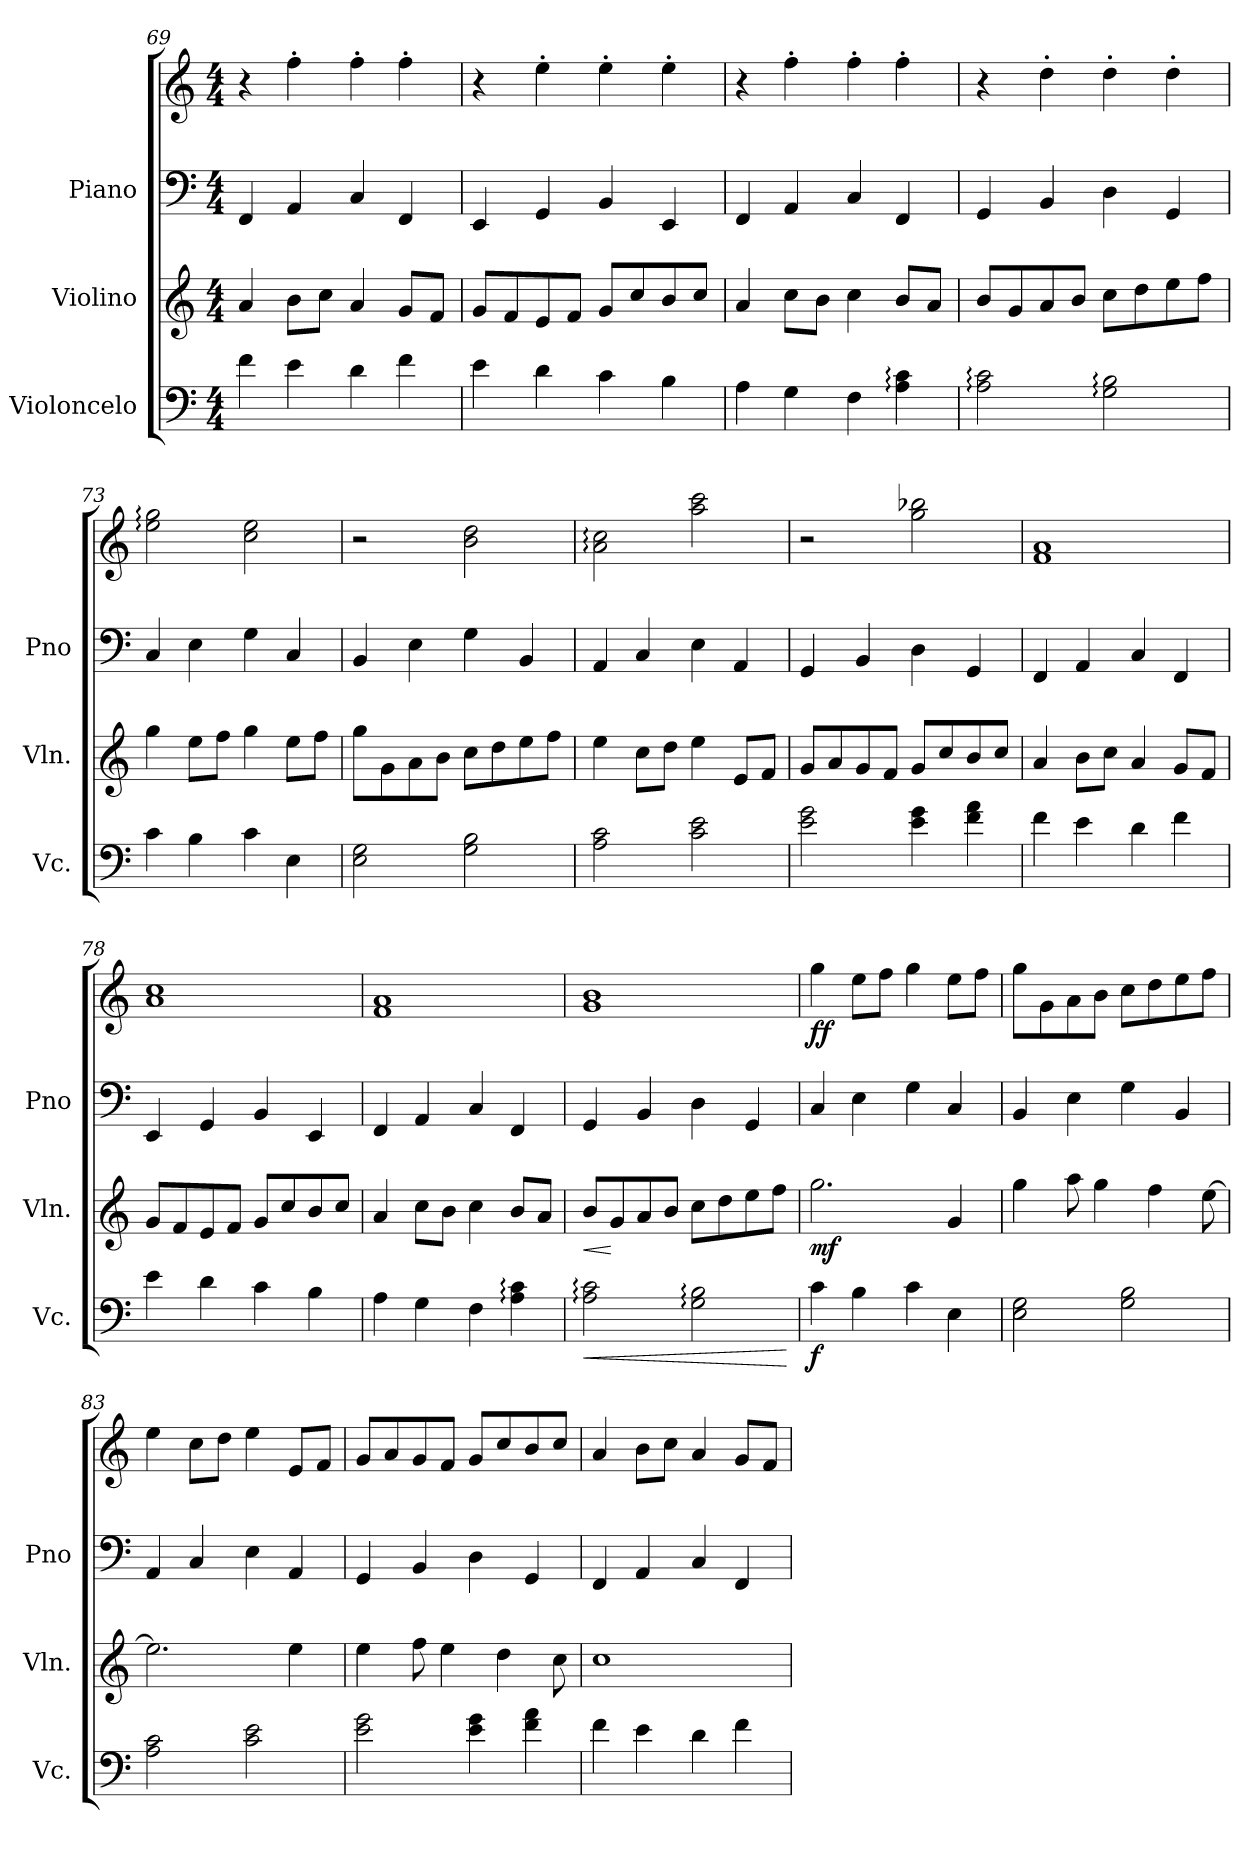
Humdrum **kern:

**kern	**dynam	**kern	**dynam	**kern	**kern	**dynam
*part3	*part3	*part2	*part2	*part1	*part1	*part1
*staff4	*staff4	*staff3	*staff3	*staff2	*staff1	*staff1/2
*I"Violoncelo	*	*I"Violino	*	*I"Piano	*	*
*I'Vc.	*	*I'Vln.	*	*I'Pno	*	*
*clefF4	*	*clefG2	*	*clefF4	*clefG2	*
*k[]	*	*k[]	*	*k[]	*k[]	*
*M4/4	*	*M4/4	*	*M4/4	*M4/4	*
=69	=69	=69	=69	=69	=69	=69
4f\	.	4a/	.	4FF/	4r	.
4e\	.	8b\L	.	4AA/	4ff'\	.
.	.	8cc\J	.	.	.	.
4d\	.	4a/	.	4C/	4ff'\	.
4f\	.	8g/L	.	4FF/	4ff'\	.
.	.	8f/J	.	.	.	.
!!LO:LB:g=z
=70	=70	=70	=70	=70	=70	=70
4e\	.	8g/L	.	4EE/	4r	.
.	.	8f/	.	.	.	.
4d\	.	8e/	.	4GG/	4ee'\	.
.	.	8f/J	.	.	.	.
4c\	.	8g/L	.	4BB/	4ee'\	.
.	.	8cc/	.	.	.	.
4B\	.	8b/	.	4EE/	4ee'\	.
.	.	8cc/J	.	.	.	.
=71	=71	=71	=71	=71	=71	=71
4A\	.	4a/	.	4FF/	4r	.
4G\	.	8cc\L	.	4AA/	4ff'\	.
.	.	8b\J	.	.	.	.
4F\	.	4cc\	.	4C/	4ff'\	.
4A\: 4c\:	.	8b/L	.	4FF/	4ff'\	.
.	.	8a/J	.	.	.	.
=72	=72	=72	=72	=72	=72	=72
2A\: 2c\:	.	8b/L	.	4GG/	4r	.
.	.	8g/	.	.	.	.
.	.	8a/	.	4BB/	4dd'\	.
.	.	8b/J	.	.	.	.
2G\: 2B\:	.	8cc\L	.	4D\	4dd'\	.
.	.	8dd\	.	.	.	.
.	.	8ee\	.	4GG/	4dd'\	.
.	.	8ff\J	.	.	.	.
=73	=73	=73	=73	=73	=73	=73
4c\	.	4gg\	.	4C/	2ee\: 2gg\:	.
4B\	.	8ee\L	.	4E\	.	.
.	.	8ff\J	.	.	.	.
4c\	.	4gg\	.	4G\	2cc\ 2ee\	.
4E\	.	8ee\L	.	4C/	.	.
.	.	8ff\J	.	.	.	.
=74	=74	=74	=74	=74	=74	=74
2E\ 2G\	.	8gg\L	.	4BB/	2r	.
.	.	8g\	.	.	.	.
.	.	8a\	.	4E\	.	.
.	.	8b\J	.	.	.	.
2G\ 2B\	.	8cc\L	.	4G\	2b\ 2dd\	.
.	.	8dd\	.	.	.	.
.	.	8ee\	.	4BB/	.	.
.	.	8ff\J	.	.	.	.
!!LO:PB:g=z
=75	=75	=75	=75	=75	=75	=75
2A\ 2c\	.	4ee\	.	4AA/	2a\: 2cc\:	.
.	.	8cc\L	.	4C/	.	.
.	.	8dd\J	.	.	.	.
2c\ 2e\	.	4ee\	.	4E\	2aa\ 2ccc\	.
.	.	8e/L	.	4AA/	.	.
.	.	8f/J	.	.	.	.
=76	=76	=76	=76	=76	=76	=76
2e\ 2g\	.	8g/L	.	4GG/	2r	.
.	.	8a/	.	.	.	.
.	.	8g/	.	4BB/	.	.
.	.	8f/J	.	.	.	.
4e\ 4g\	.	8g/L	.	4D\	2gg\ 2bb-X\	.
.	.	8cc/	.	.	.	.
4f\ 4a\	.	8b/	.	4GG/	.	.
.	.	8cc/J	.	.	.	.
=77	=77	=77	=77	=77	=77	=77
4f\	.	4a/	.	4FF/	1f 1a	.
4e\	.	8b\L	.	4AA/	.	.
.	.	8cc\J	.	.	.	.
4d\	.	4a/	.	4C/	.	.
4f\	.	8g/L	.	4FF/	.	.
.	.	8f/J	.	.	.	.
=78	=78	=78	=78	=78	=78	=78
4e\	.	8g/L	.	4EE/	1a 1cc	.
.	.	8f/	.	.	.	.
4d\	.	8e/	.	4GG/	.	.
.	.	8f/J	.	.	.	.
4c\	.	8g/L	.	4BB/	.	.
.	.	8cc/	.	.	.	.
4B\	.	8b/	.	4EE/	.	.
.	.	8cc/J	.	.	.	.
=79	=79	=79	=79	=79	=79	=79
4A\	.	4a/	.	4FF/	1f 1a	.
4G\	.	8cc\L	.	4AA/	.	.
.	.	8b\J	.	.	.	.
4F\	.	4cc\	.	4C/	.	.
4A\: 4c\:	.	8b/L	.	4FF/	.	.
.	.	8a/J	.	.	.	.
!!LO:LB:g=z
=80	=80	=80	=80	=80	=80	=80
!	!LO:HP:b	!	!LO:HP:b	!	!	!
2A\: 2c\:	<	8b/L	<	4GG/	1g 1b	.
.	.	8g/	[	.	.	.
.	.	8a/	.	4BB/	.	.
.	.	8b/J	.	.	.	.
2G\: 2B\:	.	8cc\L	.	4D\	.	.
.	.	8dd\	.	.	.	.
.	.	8ee\	.	4GG/	.	.
.	.	8ff\J	.	.	.	.
.	[	.	.	.	.	.
=81	=81	=81	=81	=81	=81	=81
!	!LO:DY:b	!	!LO:DY:b	!	!	!LO:DY:b
4c\	f	2.gg\	mf	4C/	4gg\	ff
4B\	.	.	.	4E\	8ee\L	.
.	.	.	.	.	8ff\J	.
4c\	.	.	.	4G\	4gg\	.
4E\	.	4g/	.	4C/	8ee\L	.
.	.	.	.	.	8ff\J	.
=82	=82	=82	=82	=82	=82	=82
2E\ 2G\	.	4gg\	.	4BB/	8gg\L	.
.	.	.	.	.	8g\	.
.	.	8aa\	.	4E\	8a\	.
.	.	4gg\	.	.	8b\J	.
2G\ 2B\	.	.	.	4G\	8cc\L	.
.	.	4ff\	.	.	8dd\	.
.	.	.	.	4BB/	8ee\	.
.	.	[8ee\	.	.	8ff\J	.
=83	=83	=83	=83	=83	=83	=83
2A\ 2c\	.	2.ee\]	.	4AA/	4ee\	.
.	.	.	.	4C/	8cc\L	.
.	.	.	.	.	8dd\J	.
2c\ 2e\	.	.	.	4E\	4ee\	.
.	.	4ee\	.	4AA/	8e/L	.
.	.	.	.	.	8f/J	.
=84	=84	=84	=84	=84	=84	=84
2e\ 2g\	.	4ee\	.	4GG/	8g/L	.
.	.	.	.	.	8a/	.
.	.	8ff\	.	4BB/	8g/	.
.	.	4ee\	.	.	8f/J	.
4e\ 4g\	.	.	.	4D\	8g/L	.
.	.	4dd\	.	.	8cc/	.
4f\ 4a\	.	.	.	4GG/	8b/	.
.	.	8cc\	.	.	8cc/J	.
!!LO:LB:g=z
=85	=85	=85	=85	=85	=85	=85
4f\	.	1cc	.	4FF/	4a/	.
4e\	.	.	.	4AA/	8b\L	.
.	.	.	.	.	8cc\J	.
4d\	.	.	.	4C/	4a/	.
4f\	.	.	.	4FF/	8g/L	.
.	.	.	.	.	8f/J	.
=	=	=	=	=	=	=
*-	*-	*-	*-	*-	*-	*-
